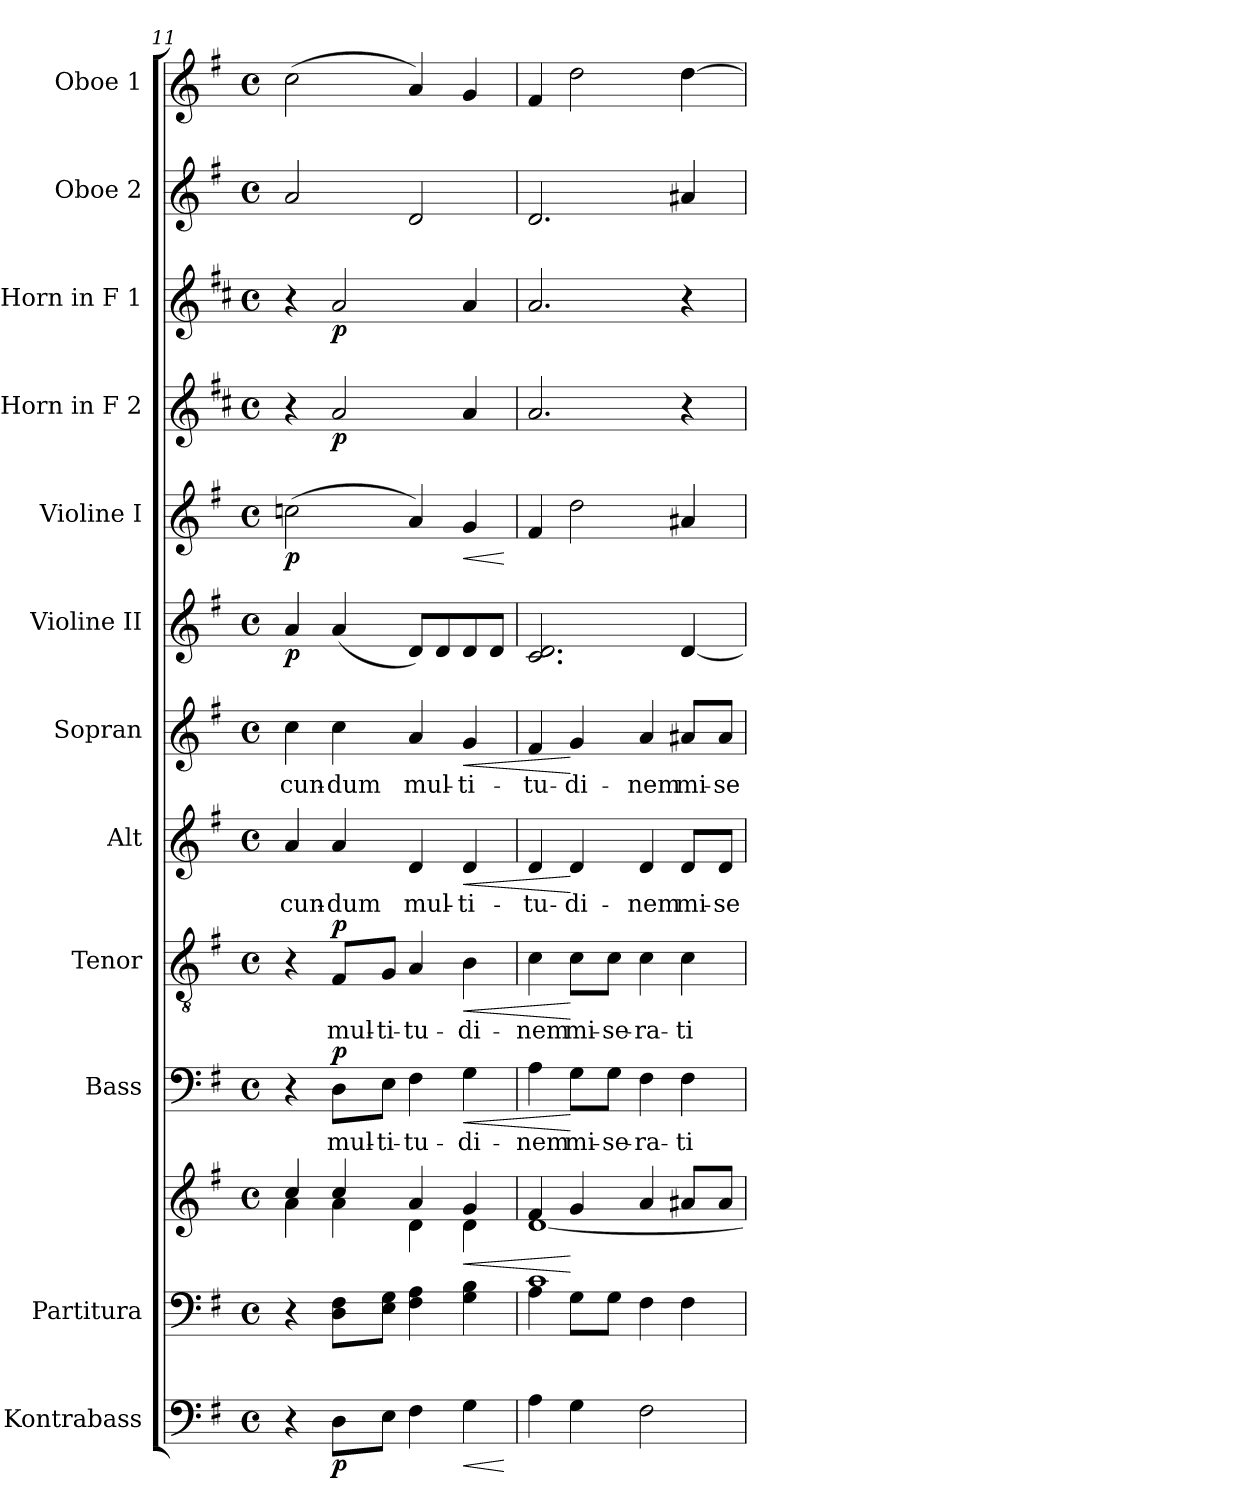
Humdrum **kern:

**kern	**dynam	**kern	**kern	**dynam	**kern	**text	**dynam	**kern	**text	**dynam	**kern	**text	**dynam	**kern	**text	**dynam	**kern	**dynam	**kern	**dynam	**kern	**dynam	**kern	**dynam	**kern	**kern
*part12	*part12	*part11	*part11	*part11	*part10	*part10	*part10	*part9	*part9	*part9	*part8	*part8	*part8	*part7	*part7	*part7	*part6	*part6	*part5	*part5	*part4	*part4	*part3	*part3	*part2	*part1
*staff13	*staff13	*staff12	*staff11	*staff11/12	*staff10	*staff10	*staff10	*staff9	*staff9	*staff9	*staff8	*staff8	*staff8	*staff7	*staff7	*staff7	*staff6	*staff6	*staff5	*staff5	*staff4	*staff4	*staff3	*staff3	*staff2	*staff1
*I"Kontrabass	*	*I"Partitura	*	*	*I"Bass	*	*	*I"Tenor	*	*	*I"Alt	*	*	*I"Sopran	*	*	*I"Violine II	*	*I"Violine I	*	*I"Horn in F 2	*	*I"Horn in F 1	*	*I"Oboe 2	*I"Oboe 1
*I'Kb.	*	*	*	*	*I'B.	*	*	*I'T.	*	*	*I'A.	*	*	*I'S.	*	*	*I'Vl. II	*	*I'Vl. I	*	*	*	*	*	*I'Ob. 2	*I'Ob. 1
*clefF4	*	*clefF4	*clefG2	*	*clefF4	*	*	*clefGv2	*	*	*clefG2	*	*	*clefG2	*	*	*clefG2	*	*clefG2	*	*clefG2	*	*clefG2	*	*clefG2	*clefG2
*ITrd7c12	*	*	*	*	*	*	*	*	*	*	*	*	*	*	*	*	*	*	*	*	*ITrd4c7	*	*ITrd4c7	*	*	*
*k[f#]	*	*k[f#]	*k[f#]	*	*k[f#]	*	*	*k[f#]	*	*	*k[f#]	*	*	*k[f#]	*	*	*k[f#]	*	*k[f#]	*	*k[f#]	*	*k[f#]	*	*k[f#]	*k[f#]
*G:	*	*G:	*G:	*	*G:	*	*	*G:	*	*	*G:	*	*	*G:	*	*	*G:	*	*G:	*	*G:	*	*G:	*	*G:	*G:
*M4/4	*	*M4/4	*M4/4	*	*M4/4	*	*	*M4/4	*	*	*M4/4	*	*	*M4/4	*	*	*M4/4	*	*M4/4	*	*M4/4	*	*M4/4	*	*M4/4	*M4/4
*met(c)	*	*met(c)	*met(c)	*	*met(c)	*	*	*met(c)	*	*	*met(c)	*	*	*met(c)	*	*	*met(c)	*	*met(c)	*	*met(c)	*	*met(c)	*	*met(c)	*met(c)
=11	=11	=11	=11	=11	=11	=11	=11	=11	=11	=11	=11	=11	=11	=11	=11	=11	=11	=11	=11	=11	=11	=11	=11	=11	=11	=11
*	*	*	*^	*	*	*	*	*	*	*	*	*	*	*	*	*	*	*	*	*	*	*	*	*	*	*
!	!	!	!	!	!	!	!	!	!	!	!	!	!LO:LY:b	!	!	!LO:LY:b	!	!	!LO:DY:b	!	!LO:DY:b	!	!	!	!	!	!
4r	.	4r	4cc/	4a\	.	4r	.	.	4r	.	.	4a/	-cun-	.	4cc\	-cun-	.	4a/	p	(>2ccn\	p	4r	.	4r	.	2a/	(>2cc\
!	!LO:DY:b	!	!	!	!	!	!LO:LY:b	!LO:DY:a	!	!LO:LY:b	!LO:DY:a	!	!LO:LY:b	!	!	!LO:LY:b	!	!	!	!	!	!	!LO:DY:b	!	!LO:DY:b	!	!
8DD\L	p	8D\ 8F#\L	4cc/	4a\	.	8D\L	mul-	p	8F#/L	mul-	p	4a/	-dum	.	4cc\	-dum	.	(<4a/	.	.	.	2d/	p	2d/	p	.	.
!	!	!	!	!	!	!	!LO:LY:b	!	!	!LO:LY:b	!	!	!	!	!	!	!	!	!	!	!	!	!	!	!	!	!
8EE\J	.	8E\ 8G\J	.	.	.	8E\J	-ti-	.	8G/J	-ti-	.	.	.	.	.	.	.	.	.	.	.	.	.	.	.	.	.
!	!	!	!	!	!	!	!LO:LY:b	!	!	!LO:LY:b	!	!	!LO:LY:b	!	!	!LO:LY:b	!	!	!	!	!	!	!	!	!	!	!
4FF#\	.	4F#\ 4A\	4a/	4d\	.	4F#\	-tu-	.	4A/	-tu-	.	4d/	mul-	.	4a/	mul-	.	8d/L)	.	4a/)	.	.	.	.	.	2d/	4a/)
.	.	.	.	.	.	.	.	.	.	.	.	.	.	.	.	.	.	8d/	.	.	.	.	.	.	.	.	.
!	!LO:HP:b	!	!	!	!LO:HP:b	!	!LO:LY:b	!LO:HP:b	!	!LO:LY:b	!LO:HP:b	!	!LO:LY:b	!LO:HP:b	!	!LO:LY:b	!LO:HP:b	!	!	!	!LO:HP:b	!	!	!	!	!	!
4GG\	<	4G\ 4B\	4g/	4d\	<	4G\	-di-	<	4B\	-di-	<	4d/	-ti-	<	4g/	-ti-	<	8d/	.	4g/	<	4d/	.	4d/	.	.	4g/
.	.	.	.	.	.	.	.	.	.	.	.	.	.	.	.	.	.	8d/J	.	.	.	.	.	.	.	.	.
*	*	*	*v	*v	*	*	*	*	*	*	*	*	*	*	*	*	*	*	*	*	*	*	*	*	*	*	*
.	[	.	.	.	.	.	.	.	.	.	.	.	.	.	.	.	.	.	.	[	.	.	.	.	.	.
!!LO:PB:g=z
=12	=12	=12	=12	=12	=12	=12	=12	=12	=12	=12	=12	=12	=12	=12	=12	=12	=12	=12	=12	=12	=12	=12	=12	=12	=12	=12
*	*	*^	*^	*	*	*	*	*	*	*	*	*	*	*	*	*	*	*	*	*	*	*	*	*	*	*
!	!	!	!	!	!	!	!	!LO:LY:b	!	!	!LO:LY:b	!	!	!LO:LY:b	!	!	!LO:LY:b	!	!	!	!	!	!	!	!	!	!	!
4AA\	.	1c	4A\	4f#/	[<1d	.	4A\	-nem	.	4c\	-nem	.	4d/	-tu-	.	4f#/	-tu-	.	2.c/ 2.d/	.	4f#/	.	2.d/	.	2.d/	.	2.d/	4f#/
!	!	!	!	!	!	!	!	!LO:LY:b	!	!	!LO:LY:b	!	!	!LO:LY:b	!	!	!LO:LY:b	!	!	!	!	!	!	!	!	!	!	!
4GG\	.	.	8G\L	4g/	.	[	8G\L	mi-	[	8c\L	mi-	[	4d/	-di-	[	4g/	-di-	[	.	.	2dd\	.	.	.	.	.	.	2dd\
!	!	!	!	!	!	!	!	!LO:LY:b	!	!	!LO:LY:b	!	!	!	!	!	!	!	!	!	!	!	!	!	!	!	!	!
.	.	.	8G\J	.	.	.	8G\J	-se-	.	8c\J	-se-	.	.	.	.	.	.	.	.	.	.	.	.	.	.	.	.	.
!	!	!	!	!	!	!	!	!LO:LY:b	!	!	!LO:LY:b	!	!	!LO:LY:b	!	!	!LO:LY:b	!	!	!	!	!	!	!	!	!	!	!
2FF#\	.	.	4F#\	4a/	.	.	4F#\	-ra-	.	4c\	-ra-	.	4d/	-nem	.	4a/	-nem	.	.	.	.	.	.	.	.	.	.	.
!	!	!	!	!	!	!	!	!LO:LY:b	!	!	!LO:LY:b	!	!	!LO:LY:b	!	!	!LO:LY:b	!	!	!	!	!	!	!	!	!	!	!
.	.	.	4F#\	8a#X/L	.	.	4F#\	-ti-	.	4c\	-ti-	.	8d/L	mi-	.	8a#X/L	mi-	.	[4d/	.	4a#X/	.	4r	.	4r	.	4a#X/	[4dd\
!	!	!	!	!	!	!	!	!	!	!	!	!	!	!LO:LY:b	!	!	!LO:LY:b	!	!	!	!	!	!	!	!	!	!	!
.	.	.	.	8a#/J	.	.	.	.	.	.	.	.	8d/J	-se-	.	8a#/J	-se-	.	.	.	.	.	.	.	.	.	.	.
*	*	*v	*v	*	*	*	*	*	*	*	*	*	*	*	*	*	*	*	*	*	*	*	*	*	*	*	*	*
*	*	*	*v	*v	*	*	*	*	*	*	*	*	*	*	*	*	*	*	*	*	*	*	*	*	*	*	*
=	=	=	=	=	=	=	=	=	=	=	=	=	=	=	=	=	=	=	=	=	=	=	=	=	=	=
*-	*-	*-	*-	*-	*-	*-	*-	*-	*-	*-	*-	*-	*-	*-	*-	*-	*-	*-	*-	*-	*-	*-	*-	*-	*-	*-
